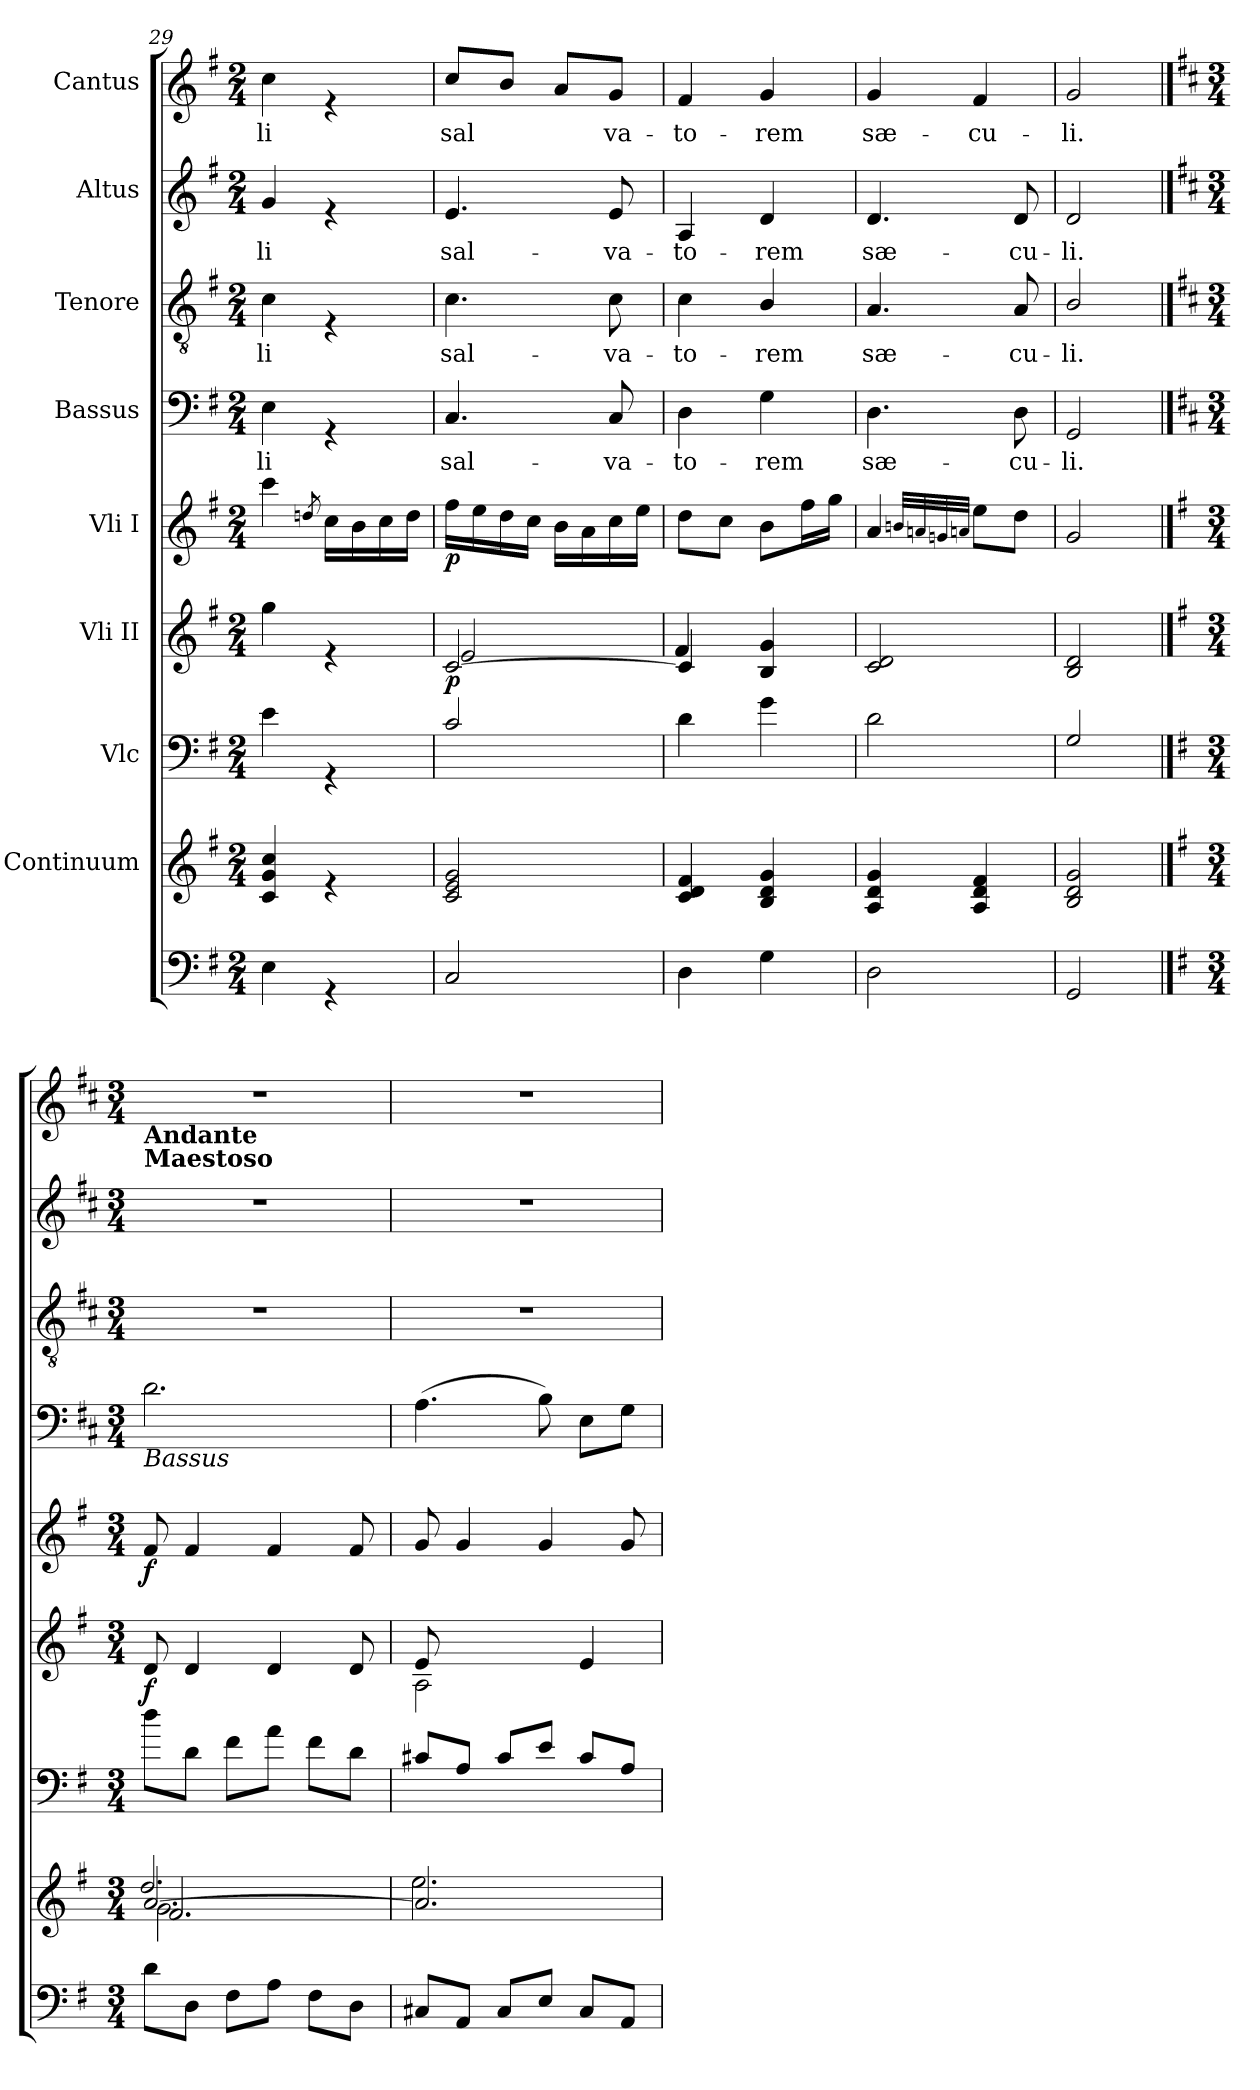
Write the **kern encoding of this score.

**kern	**kern	**kern	**kern	**dynam	**kern	**dynam	**kern	**text	**kern	**text	**kern	**text	**kern	**text
*part9	*part8	*part7	*part6	*part6	*part5	*part5	*part4	*part4	*part3	*part3	*part2	*part2	*part1	*part1
*staff9	*staff8	*staff7	*staff6	*staff6	*staff5	*staff5	*staff4	*staff4	*staff3	*staff3	*staff2	*staff2	*staff1	*staff1
*	*I"Continuum	*I"Vlc	*I"Vli II	*	*I"Vli I	*	*I"Bassus	*	*I"Tenore	*	*I"Altus	*	*I"Cantus	*
*clefF4	*clefG2	*clefF4	*clefG2	*	*clefG2	*	*clefF4	*	*clefGv2	*	*clefG2	*	*clefG2	*
*	*	*ITrd7c12	*	*	*	*	*	*	*	*	*	*	*	*
*k[f#]	*k[f#]	*k[f#]	*k[f#]	*	*k[f#]	*	*k[f#]	*	*k[f#]	*	*k[f#]	*	*k[f#]	*
*G:	*G:	*G:	*G:	*	*G:	*	*G:	*	*G:	*	*G:	*	*G:	*
*M2/4	*M2/4	*M2/4	*M2/4	*	*M2/4	*	*M2/4	*	*M2/4	*	*M2/4	*	*M2/4	*
=29	=29	=29	=29	=29	=29	=29	=29	=29	=29	=29	=29	=29	=29	=29
!	!	!	!	!	!	!	!	!LO:LY:b	!	!LO:LY:b	!	!LO:LY:b	!	!LO:LY:b
4E\	4c/ 4g/ 4cc/	4E\	4gg\	.	4ccc\	.	4E\	-li	4c\	-li	4g/	-li	4cc\	-li
.	.	.	.	.	8qddn/	.	.	.	.	.	.	.	.	.
4rGG	4re	4rGG	4re	.	16cc\LL	.	4rGG	.	4rE	.	4re	.	4re	.
.	.	.	.	.	16b\	.	.	.	.	.	.	.	.	.
.	.	.	.	.	16cc\	.	.	.	.	.	.	.	.	.
.	.	.	.	.	16dd\JJ	.	.	.	.	.	.	.	.	.
=30	=30	=30	=30	=30	=30	=30	=30	=30	=30	=30	=30	=30	=30	=30
*	*	*	*^	*	*	*	*	*	*	*	*	*	*	*
!	!	!	!	!	!LO:DY:b	!	!LO:DY:b	!	!LO:LY:b	!	!LO:LY:b	!	!LO:LY:b	!	!LO:LY:b
2C/	2c/ 2e/ 2g/	2C/	[<2c/	2e/	p	16ff#\LL	p	4.C/	sal-	4.c\	sal-	4.e/	sal-	8cc/L	sal
.	.	.	.	.	.	16ee\	.	.	.	.	.	.	.	.	.
.	.	.	.	.	.	16dd\	.	.	.	.	.	.	.	8b/J	.
.	.	.	.	.	.	16cc\JJ	.	.	.	.	.	.	.	.	.
.	.	.	.	.	.	16b\LL	.	.	.	.	.	.	.	8a/L	.
.	.	.	.	.	.	16a\	.	.	.	.	.	.	.	.	.
!	!	!	!	!	!	!	!	!	!LO:LY:b	!	!LO:LY:b	!	!LO:LY:b	!	!LO:LY:b
.	.	.	.	.	.	16cc\	.	8C/	-va-	8c\	-va-	8e/	-va-	8g/J	va-
.	.	.	.	.	.	16ee\JJ	.	.	.	.	.	.	.	.	.
=31	=31	=31	=31	=31	=31	=31	=31	=31	=31	=31	=31	=31	=31	=31	=31
!	!	!	!	!	!	!	!	!	!LO:LY:b	!	!LO:LY:b	!	!LO:LY:b	!	!LO:LY:b
4D\	4c/ 4d/ 4f#/	4D\	4c/]	4f#/	.	8dd\L	.	4D\	-to-	4c\	-to-	4A/	-to-	4f#/	-to-
.	.	.	.	.	.	8cc\J	.	.	.	.	.	.	.	.	.
!	!	!	!	!	!	!	!	!	!LO:LY:b	!	!LO:LY:b	!	!LO:LY:b	!	!LO:LY:b
4G\	4B/ 4d/ 4g/	4G\	4ryy	4B/ 4g/	.	8b\L	.	4G\	-rem	4B/	-rem	4d/	-rem	4g/	-rem
.	.	.	.	.	.	16ff#\L	.	.	.	.	.	.	.	.	.
.	.	.	.	.	.	16gg\JJ	.	.	.	.	.	.	.	.	.
*	*	*	*v	*v	*	*	*	*	*	*	*	*	*	*	*
=32	=32	=32	=32	=32	=32	=32	=32	=32	=32	=32	=32	=32	=32	=32
!	!	!	!	!	!	!	!	!LO:LY:b	!	!LO:LY:b	!	!LO:LY:b	!	!LO:LY:b
2D\	4A/ 4d/ 4g/	2D\	2c/ 2d/	.	4a/	.	4.D\	sæ-	4.A/	sæ-	4.d/	sæ-	4g/	sæ-
.	.	.	.	.	32qbn/LLL	.	.	.	.	.	.	.	.	.
.	.	.	.	.	32qan/	.	.	.	.	.	.	.	.	.
.	.	.	.	.	32qgn/	.	.	.	.	.	.	.	.	.
.	.	.	.	.	32qan/JJJ	.	.	.	.	.	.	.	.	.
!	!	!	!	!	!	!	!	!	!	!	!	!	!	!LO:LY:b
.	4A/ 4d/ 4f#/	.	.	.	8ee\L	.	.	.	.	.	.	.	4f#/	-cu-
!	!	!	!	!	!	!	!	!LO:LY:b	!	!LO:LY:b	!	!LO:LY:b	!	!
.	.	.	.	.	8dd\J	.	8D\	-cu-	8A/	-cu-	8d/	-cu-	.	.
=33	=33	=33	=33	=33	=33	=33	=33	=33	=33	=33	=33	=33	=33	=33
!	!	!	!	!	!	!	!	!LO:LY:b	!	!LO:LY:b	!	!LO:LY:b	!	!LO:LY:b
2GG/	2B/ 2d/ 2g/	2GG/	2B/ 2d/	.	2g/	.	2GG/	-li.	2B/	-li.	2d/	-li.	2g/	-li.
!!LO:PB:g=z
==34	==34	==34	==34	==34	==34	==34	==34	==34	==34	==34	==34	==34	==34	==34
*	*	*	*	*	*	*	*k[f#c#]	*	*k[f#c#]	*	*k[f#c#]	*	*k[f#c#]	*
*	*	*	*	*	*	*	*D:	*	*D:	*	*D:	*	*D:	*
*M3/4	*M3/4	*M3/4	*M3/4	*	*M3/4	*	*M3/4	*	*M3/4	*	*M3/4	*	*M3/4	*
*	*^	*	*	*	*	*	*	*	*	*	*	*	*	*
*	*	*^	*	*	*	*	*	*	*	*	*	*	*	*	*
*	*	*	*^	*	*	*	*	*	*	*	*	*	*	*	*	*
!	!	!	!	!	!	!	!	!	!	!	!	!	!	!	!	!LO:TX:b:B:t=Andante \nMaestoso	!
!	!	!	!	!	!	!	!	!	!	!LO:TX:b:i:t=Bassus	!	!	!	!	!	!	!
!	!	!	!	!	!	!	!LO:DY:b	!	!LO:DY:b	!	!	!	!	!	!	!	!
8d\L	[<2.a/	2.dd/	2.g\	2.f#/	8d\L	8d/	f	8f#/	f	2.d\	.	2.r	.	2.r	.	2.r	.
8D\J	.	.	.	.	8D\J	4d/	.	4f#/	.	.	.	.	.	.	.	.	.
8F#\L	.	.	.	.	8F#\L	.	.	.	.	.	.	.	.	.	.	.	.
8A\J	.	.	.	.	8A\J	4d/	.	4f#/	.	.	.	.	.	.	.	.	.
8F#\L	.	.	.	.	8F#\L	.	.	.	.	.	.	.	.	.	.	.	.
8D\J	.	.	.	.	8D\J	8d/	.	8f#/	.	.	.	.	.	.	.	.	.
*	*	*v	*v	*v	*	*	*	*	*	*	*	*	*	*	*	*	*
=35	=35	=35	=35	=35	=35	=35	=35	=35	=35	=35	=35	=35	=35	=35	=35
*	*	*	*	*^	*	*	*	*	*	*	*	*	*	*	*
8C#X/L	2.a/]	2.ee\	8C#i/L	2A\	8e/	.	8g/	.	(>4.A\	.	2.r	.	2.r	.	2.r	.
8AA/J	.	.	8AA/J	.	2ryy	.	4g/	.	.	.	.	.	.	.	.	.
8C#/L	.	.	8C#/L	.	.	.	.	.	.	.	.	.	.	.	.	.
8E/J	.	.	8E/J	.	.	.	4g/	.	8B\)	.	.	.	.	.	.	.
8C#/L	.	.	8C#/L	4e/	.	.	.	.	8E\L	.	.	.	.	.	.	.
8AA/J	.	.	8AA/J	.	8ryy	.	8g/	.	8G\J	.	.	.	.	.	.	.
*	*v	*v	*	*v	*v	*	*	*	*	*	*	*	*	*	*	*
=	=	=	=	=	=	=	=	=	=	=	=	=	=	=
*-	*-	*-	*-	*-	*-	*-	*-	*-	*-	*-	*-	*-	*-	*-
